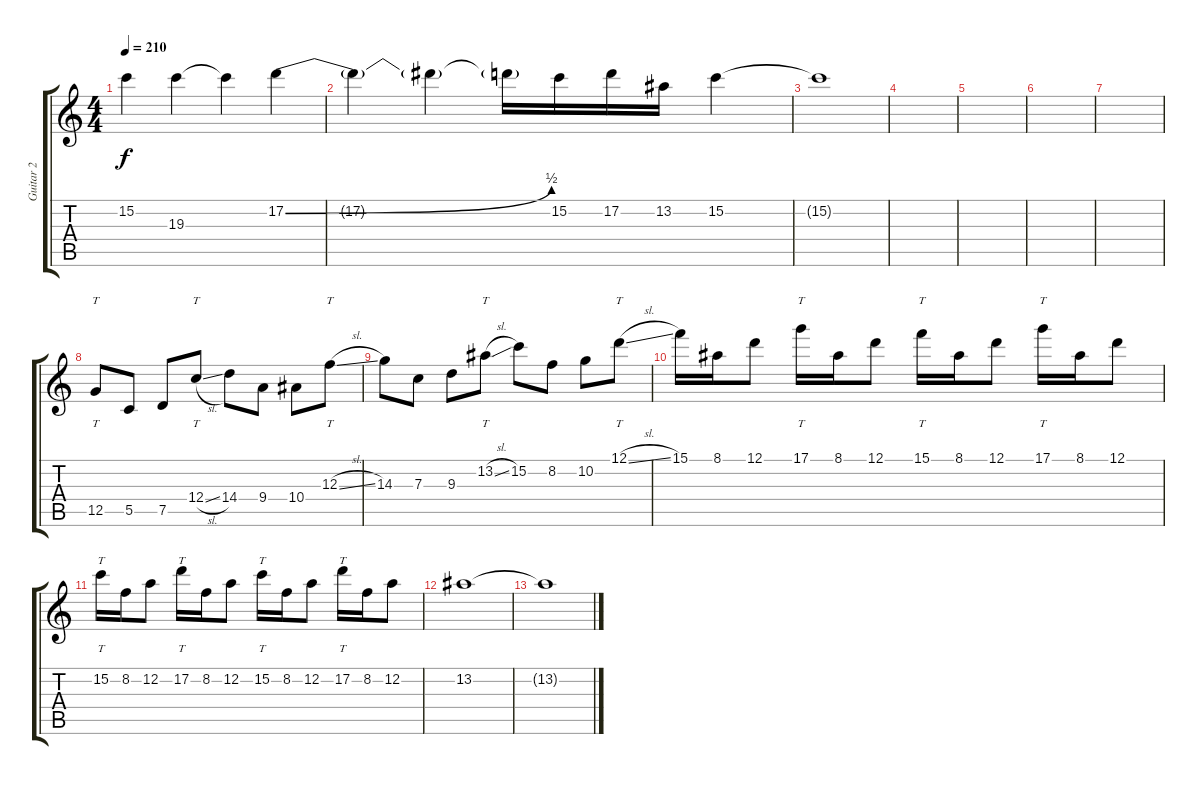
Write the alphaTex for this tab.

\track ("Guitar 2" "Guitar 2") {instrument distortionguitar}
\staff {score tabs}
\tuning (D4 A3 F3 C3 G2 D2) {hide}
\ts (4 4)
\tempo 210
\clef g2
\ks c
15.2{t}.4{dy f} 19.3.4 19.3{t}.4 17.2{be (bend 0 0 60 2)}.4 |
17.2{t}.4 17.2{t}.4 17.2{t}.16 15.2.16 17.2.16 13.2.16 15.2.4 |
15.2{t}.1 |
|
|
|
|
12.5.8{tt volume 16} 5.5.8 7.5.8 12.4{sl}.8{tt} 14.4.8 9.4.8 10.4.8 12.3{sl}.8{tt} |
14.3.8 7.3.8 9.3.8 13.2{sl}.8{tt} 15.2.8 8.2.8 10.2.8 12.1{sl}.8{tt} |
15.1.16 8.1.16 12.1.8 17.1.16{tt} 8.1.16 12.1.8 15.1.16{tt} 8.1.16 12.1.8 17.1.16{tt} 8.1.16 12.1.8 |
15.2.16{tt} 8.2.16 12.2.8 17.2.16{tt} 8.2.16 12.2.8 15.2.16{tt} 8.2.16 12.2.8 17.2.16{tt} 8.2.16 12.2.8 |
13.2.1 |
13.2{t}.1
